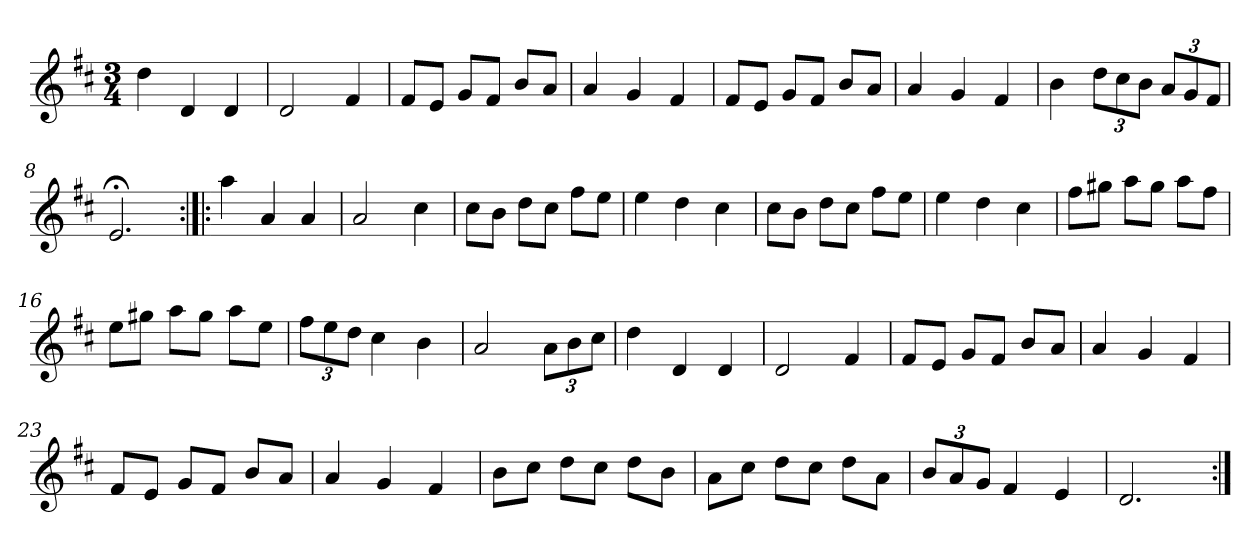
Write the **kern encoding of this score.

**kern
*part1
*staff1
*clefG2
*k[f#c#]
*D:
*M3/4
*MM120
=1
4dd
4d
4d
=2
2d
4f#
=3
8f#/L
8e/J
8g/L
8f#/J
8b/L
8a/J
=4
4a
4g
4f#
=5
8f#/L
8e/J
8g/L
8f#/J
8b/L
8a/J
=6
4a
4g
4f#
=7
4b
12dd\L
12cc#\
12b\J
12a/L
12g/
12f#/J
=8
2.e;<
=9:|!|:
4aa
4a
4a
=10
2a
4cc#
=11
8cc#\L
8b\J
8dd\L
8cc#\J
8ff#\L
8ee\J
=12
4ee
4dd
4cc#
=13
8cc#\L
8b\J
8dd\L
8cc#\J
8ff#\L
8ee\J
=14
4ee
4dd
4cc#
=15
8ff#\L
8gg#X\J
8aa\L
8gg#\J
8aa\L
8ff#\J
=16
8ee\L
8gg#X\J
8aa\L
8gg#\J
8aa\L
8ee\J
=17
12ff#\L
12ee\
12dd\J
4cc#
4b
=18
2a
12a\L
12b\
12cc#\J
=19
4dd
4d
4d
=20
2d
4f#
=21
8f#/L
8e/J
8g/L
8f#/J
8b/L
8a/J
=22
4a
4g
4f#
=23
8f#/L
8e/J
8g/L
8f#/J
8b/L
8a/J
=24
4a
4g
4f#
=25
8b\L
8cc#\J
8dd\L
8cc#\J
8dd\L
8b\J
=26
8a\L
8cc#\J
8dd\L
8cc#\J
8dd\L
8a\J
=27
12b/L
12a/
12g/J
4f#
4e
=28
2.d
=:|!
*-
